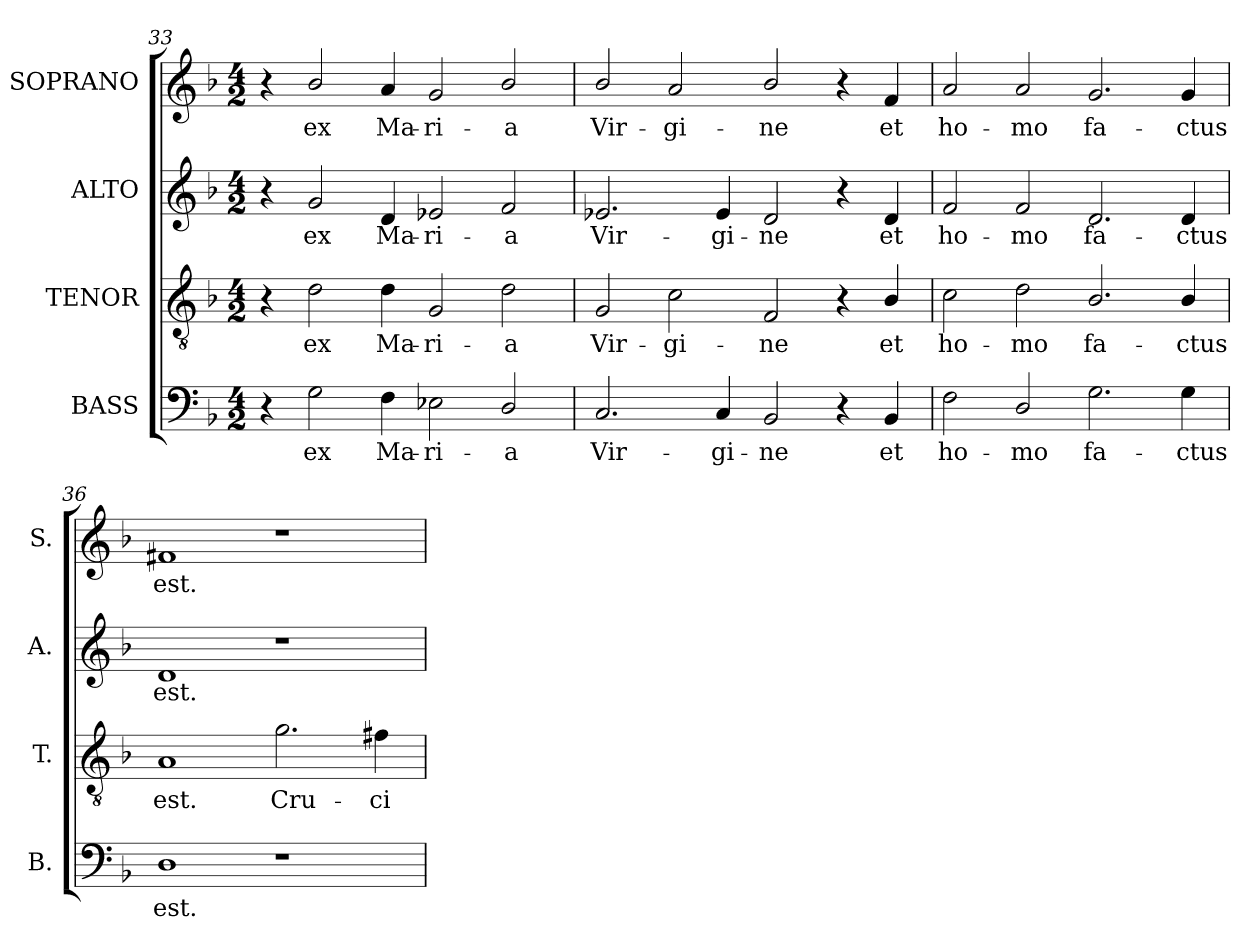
**kern	**text	**kern	**text	**kern	**text	**kern	**text
*part4	*part4	*part3	*part3	*part2	*part2	*part1	*part1
*staff4	*staff4	*staff3	*staff3	*staff2	*staff2	*staff1	*staff1
*I"BASS	*	*I"TENOR	*	*I"ALTO	*	*I"SOPRANO	*
*I'B.	*	*I'T.	*	*I'A.	*	*I'S.	*
*clefF4	*	*clefGv2	*	*clefG2	*	*clefG2	*
*	*	*ITrd7c12	*	*	*	*	*
*k[b-]	*	*k[b-]	*	*k[b-]	*	*k[b-]	*
*F:	*	*F:	*	*F:	*	*F:	*
*M4/2	*	*M4/2	*	*M4/2	*	*M4/2	*
=33	=33	=33	=33	=33	=33	=33	=33
4r	.	4r	.	4r	.	4r	.
!	!LO:LY:b:color=#000000	!	!	!	!	!	!
!	!	!	!LO:LY:b:color=#000000	!	!	!	!
!	!	!	!	!	!LO:LY:b:color=#000000	!	!
!	!	!	!	!	!	!	!LO:LY:b:color=#000000
2Gi\	ex	2Di\	ex	2gi/	ex	2b-i/	ex
!	!LO:LY:b:color=#000000	!	!	!	!	!	!
!	!	!	!LO:LY:b:color=#000000	!	!	!	!
!	!	!	!	!	!LO:LY:b:color=#000000	!	!
!	!	!	!	!	!	!	!LO:LY:b:color=#000000
4Fi\	Ma-	4Di\	Ma-	4di/	Ma-	4ai/	Ma-
!	!LO:LY:b:color=#000000	!	!	!	!	!	!
!	!	!	!LO:LY:b:color=#000000	!	!	!	!
!	!	!	!	!	!LO:LY:b:color=#000000	!	!
!	!	!	!	!	!	!	!LO:LY:b:color=#000000
2E-Xi\	-ri-	2GGi/	-ri-	2e-Xi/	-ri-	2gi/	-ri-
!	!LO:LY:b:color=#000000	!	!	!	!	!	!
!	!	!	!LO:LY:b:color=#000000	!	!	!	!
!	!	!	!	!	!LO:LY:b:color=#000000	!	!
!	!	!	!	!	!	!	!LO:LY:b:color=#000000
2Di/	-a	2Di\	-a	2fi/	-a	2b-i/	-a
!!LO:PB:g=z
=34	=34	=34	=34	=34	=34	=34	=34
!	!LO:LY:b:color=#000000	!	!	!	!	!	!
!	!	!	!LO:LY:b:color=#000000	!	!	!	!
!	!	!	!	!	!LO:LY:b:color=#000000	!	!
!	!	!	!	!	!	!	!LO:LY:b:color=#000000
2.Ci/	Vir-	2GGi/	Vir-	2.e-Xi/	Vir-	2b-i/	Vir-
!	!	!	!LO:LY:b:color=#000000	!	!	!	!
!	!	!	!	!	!	!	!LO:LY:b:color=#000000
.	.	2Ci\	-gi-	.	.	2ai/	-gi-
!	!LO:LY:b:color=#000000	!	!	!	!	!	!
!	!	!	!	!	!LO:LY:b:color=#000000	!	!
4Ci/	-gi-	.	.	4e-i/	-gi-	.	.
!	!LO:LY:b:color=#000000	!	!	!	!	!	!
!	!	!	!LO:LY:b:color=#000000	!	!	!	!
!	!	!	!	!	!LO:LY:b:color=#000000	!	!
!	!	!	!	!	!	!	!LO:LY:b:color=#000000
2BB-i/	-ne	2FFi/	-ne	2di/	-ne	2b-i/	-ne
4r	.	4r	.	4r	.	4r	.
!	!LO:LY:b:color=#000000	!	!	!	!	!	!
!	!	!	!LO:LY:b:color=#000000	!	!	!	!
!	!	!	!	!	!LO:LY:b:color=#000000	!	!
!	!	!	!	!	!	!	!LO:LY:b:color=#000000
4BB-i/	et	4BB-i/	et	4di/	et	4fi/	et
=35	=35	=35	=35	=35	=35	=35	=35
!	!LO:LY:b:color=#000000	!	!	!	!	!	!
!	!	!	!LO:LY:b:color=#000000	!	!	!	!
!	!	!	!	!	!LO:LY:b:color=#000000	!	!
!	!	!	!	!	!	!	!LO:LY:b:color=#000000
2Fi\	ho-	2Ci\	ho-	2fi/	ho-	2ai/	ho-
!	!LO:LY:b:color=#000000	!	!	!	!	!	!
!	!	!	!LO:LY:b:color=#000000	!	!	!	!
!	!	!	!	!	!LO:LY:b:color=#000000	!	!
!	!	!	!	!	!	!	!LO:LY:b:color=#000000
2Di/	-mo	2Di\	-mo	2fi/	-mo	2ai/	-mo
!	!LO:LY:b:color=#000000	!	!	!	!	!	!
!	!	!	!LO:LY:b:color=#000000	!	!	!	!
!	!	!	!	!	!LO:LY:b:color=#000000	!	!
!	!	!	!	!	!	!	!LO:LY:b:color=#000000
2.Gi\	fa-	2.BB-i/	fa-	2.di/	fa-	2.gi/	fa-
!	!LO:LY:b:color=#000000	!	!	!	!	!	!
!	!	!	!LO:LY:b:color=#000000	!	!	!	!
!	!	!	!	!	!LO:LY:b:color=#000000	!	!
!	!	!	!	!	!	!	!LO:LY:b:color=#000000
4Gi\	-ctus	4BB-i/	-ctus	4di/	-ctus	4gi/	-ctus
=36	=36	=36	=36	=36	=36	=36	=36
!	!LO:LY:b:color=#000000	!	!	!	!	!	!
!	!	!	!LO:LY:b:color=#000000	!	!	!	!
!	!	!	!	!	!LO:LY:b:color=#000000	!	!
!	!	!	!	!	!	!	!LO:LY:b:color=#000000
1Di	est.	1AAi	est.	1di	est.	1f#Xi	est.
!	!	!	!LO:LY:b:color=#000000	!	!	!	!
1r	.	2.Gi\	Cru-	1r	.	1r	.
!	!	!	!LO:LY:b:color=#000000	!	!	!	!
.	.	4F#Xi\	-ci-	.	.	.	.
=	=	=	=	=	=	=	=
*-	*-	*-	*-	*-	*-	*-	*-
